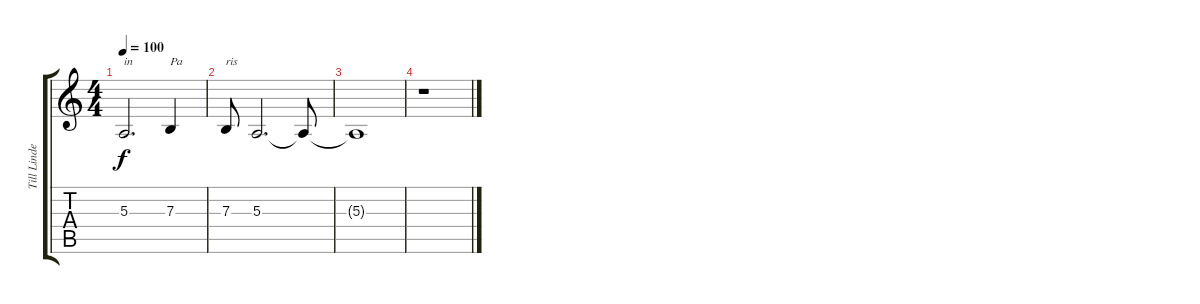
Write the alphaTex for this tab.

\track ("Till Lindemann - Voice" "Till Linde") {instrument cello}
\staff {score tabs}
\tuning (Db4 Ab3 E3 B2 Gb2 Db2) {hide}
\ts (4 4)
\tempo 100
\clef g2
\ks c
5.3.2{d txt "in" dy f} 7.3.4{txt "Pa"} |
7.3.8{txt "ris"} 5.3.2{d} 5.3{t}.8{volume 0} |
5.3{t}.1 |
r.1
